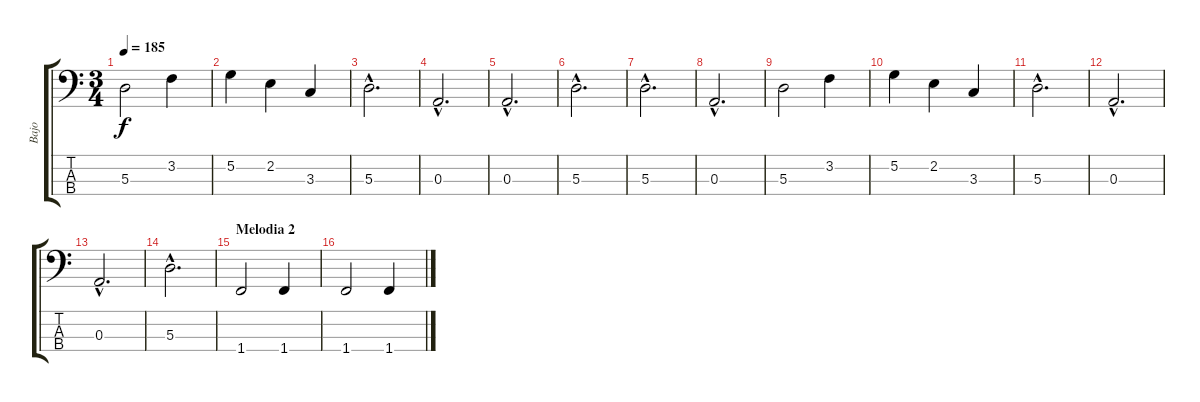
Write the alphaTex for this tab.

\track ("Bajo" "Bajo") {instrument electricbassfinger}
\staff {score tabs}
\tuning (G2 D2 A1 E1) {hide}
\ts (3 4)
\tempo 185
\clef f4
\ks c
5.3.2{dy f} 3.2.4 |
5.2.4 2.2.4 3.3.4 |
5.3{hac}.2{d} |
0.3{hac}.2{d} |
0.3{hac}.2{d} |
5.3{hac}.2{d} |
5.3{hac}.2{d} |
0.3{hac}.2{d} |
5.3.2 3.2.4 |
5.2.4 2.2.4 3.3.4 |
5.3{hac}.2{d} |
0.3{hac}.2{d} |
0.3{hac}.2{d} |
5.3{hac}.2{d} |
\section ("" "Melodia 2")
1.4.2 1.4.4 |
1.4.2 1.4.4
